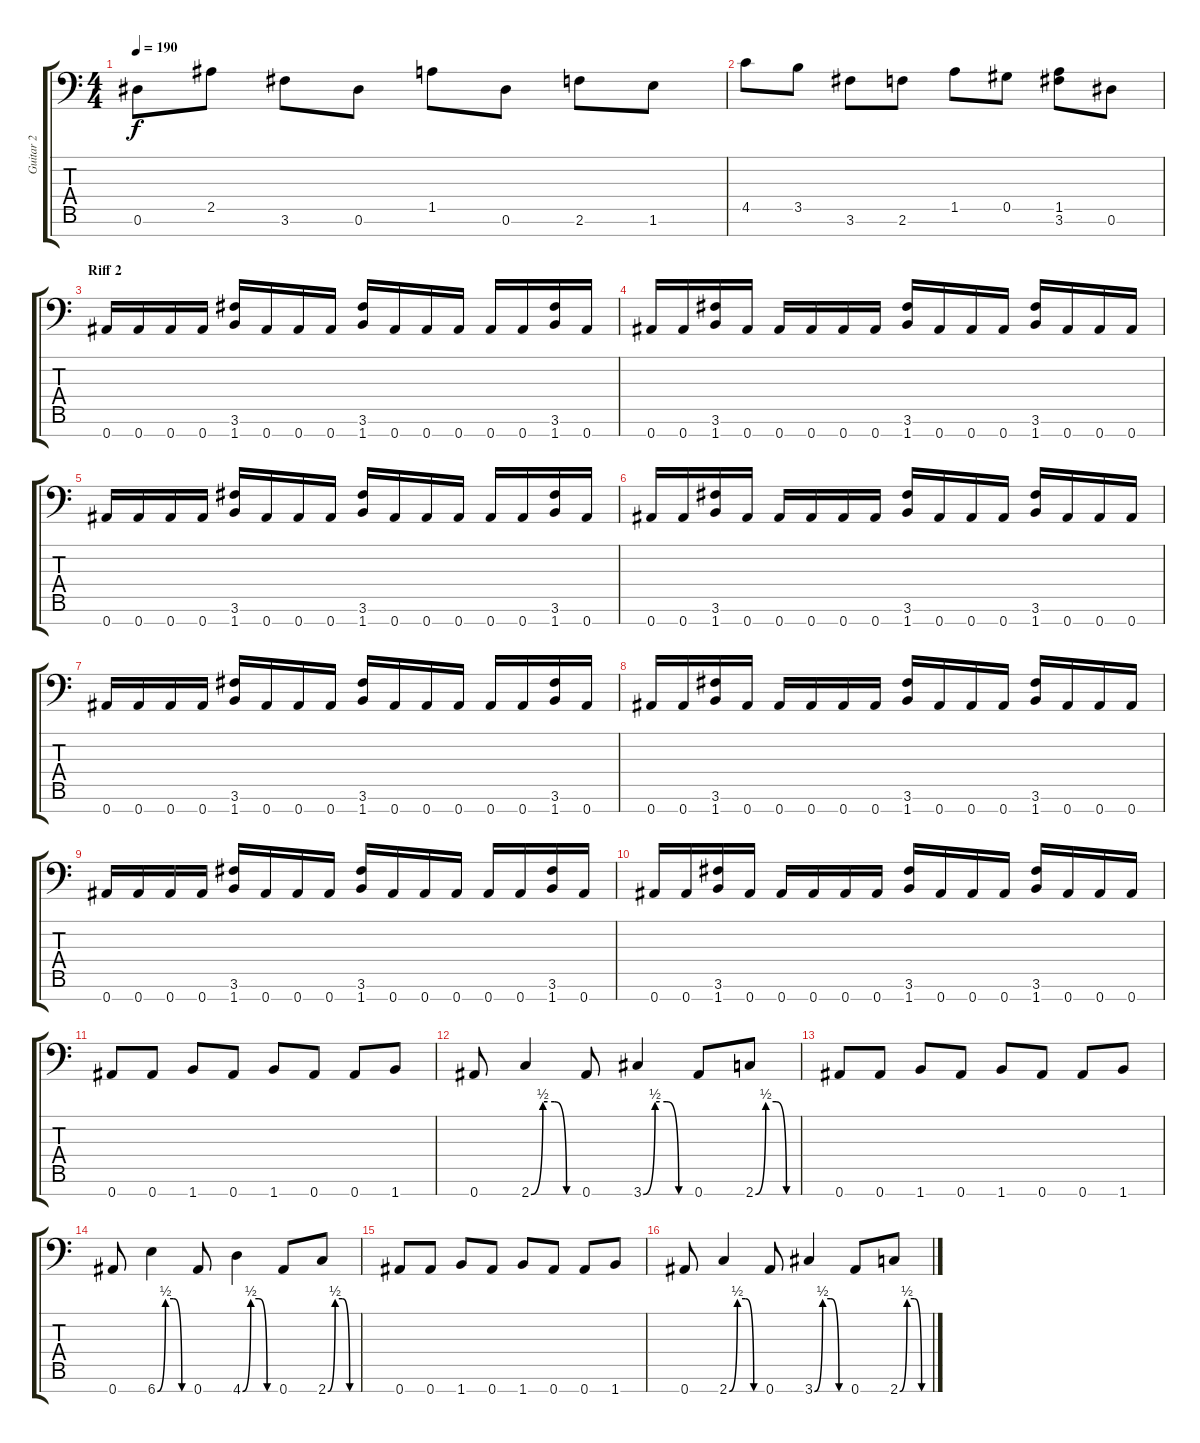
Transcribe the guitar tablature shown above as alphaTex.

\track ("Guitar 2" "Guitar 2") {instrument acousticguitarsteel}
\staff {score tabs}
\tuning (Eb4 Bb3 Gb3 Db3 Ab2 Eb2 Bb1) {hide}
\ts (4 4)
\tempo 190
\clef f4
\ks c
0.6.8{dy f} 2.5.8 3.6.8 0.6.8 1.5.8 0.6.8 2.6.8 1.6.8 |
4.5.8 3.5.8 3.6.8 2.6.8 1.5.8 0.5.8 (1.5 3.6).8 0.6.8 |
\section ("" "Riff 2")
0.7.16 0.7.16 0.7.16 0.7.16 (3.6 1.7).16 0.7.16 0.7.16 0.7.16 (3.6 1.7).16 0.7.16 0.7.16 0.7.16 0.7.16 0.7.16 (3.6 1.7).16 0.7.16 |
0.7.16 0.7.16 (3.6 1.7).16 0.7.16 0.7.16 0.7.16 0.7.16 0.7.16 (3.6 1.7).16 0.7.16 0.7.16 0.7.16 (3.6 1.7).16 0.7.16 0.7.16 0.7.16 |
0.7.16 0.7.16 0.7.16 0.7.16 (3.6 1.7).16 0.7.16 0.7.16 0.7.16 (3.6 1.7).16 0.7.16 0.7.16 0.7.16 0.7.16 0.7.16 (3.6 1.7).16 0.7.16 |
0.7.16 0.7.16 (3.6 1.7).16 0.7.16 0.7.16 0.7.16 0.7.16 0.7.16 (3.6 1.7).16 0.7.16 0.7.16 0.7.16 (3.6 1.7).16 0.7.16 0.7.16 0.7.16 |
0.7.16 0.7.16 0.7.16 0.7.16 (3.6 1.7).16 0.7.16 0.7.16 0.7.16 (3.6 1.7).16 0.7.16 0.7.16 0.7.16 0.7.16 0.7.16 (3.6 1.7).16 0.7.16 |
0.7.16 0.7.16 (3.6 1.7).16 0.7.16 0.7.16 0.7.16 0.7.16 0.7.16 (3.6 1.7).16 0.7.16 0.7.16 0.7.16 (3.6 1.7).16 0.7.16 0.7.16 0.7.16 |
0.7.16 0.7.16 0.7.16 0.7.16 (3.6 1.7).16 0.7.16 0.7.16 0.7.16 (3.6 1.7).16 0.7.16 0.7.16 0.7.16 0.7.16 0.7.16 (3.6 1.7).16 0.7.16 |
0.7.16 0.7.16 (3.6 1.7).16 0.7.16 0.7.16 0.7.16 0.7.16 0.7.16 (3.6 1.7).16 0.7.16 0.7.16 0.7.16 (3.6 1.7).16 0.7.16 0.7.16 0.7.16 |
0.7.8 0.7.8 1.7.8 0.7.8 1.7.8 0.7.8 0.7.8 1.7.8 |
0.7.8 2.7{be (custom 0 0 15 2 30 2 45 0 60 0)}.4 0.7.8 3.7{be (custom 0 0 15 2 30 2 45 0 60 0)}.4 0.7.8 2.7{be (custom 0 0 15 2 30 2 45 0 60 0)}.8 |
0.7.8 0.7.8 1.7.8 0.7.8 1.7.8 0.7.8 0.7.8 1.7.8 |
0.7.8 6.7{be (custom 0 0 15 2 30 2 45 0 60 0)}.4 0.7.8 4.7{be (custom 0 0 15 2 30 2 45 0 60 0)}.4 0.7.8 2.7{be (custom 0 0 15 2 30 2 45 0 60 0)}.8 |
0.7.8 0.7.8 1.7.8 0.7.8 1.7.8 0.7.8 0.7.8 1.7.8 |
0.7.8 2.7{be (custom 0 0 15 2 30 2 45 0 60 0)}.4 0.7.8 3.7{be (custom 0 0 15 2 30 2 45 0 60 0)}.4 0.7.8 2.7{be (custom 0 0 15 2 30 2 45 0 60 0)}.8
